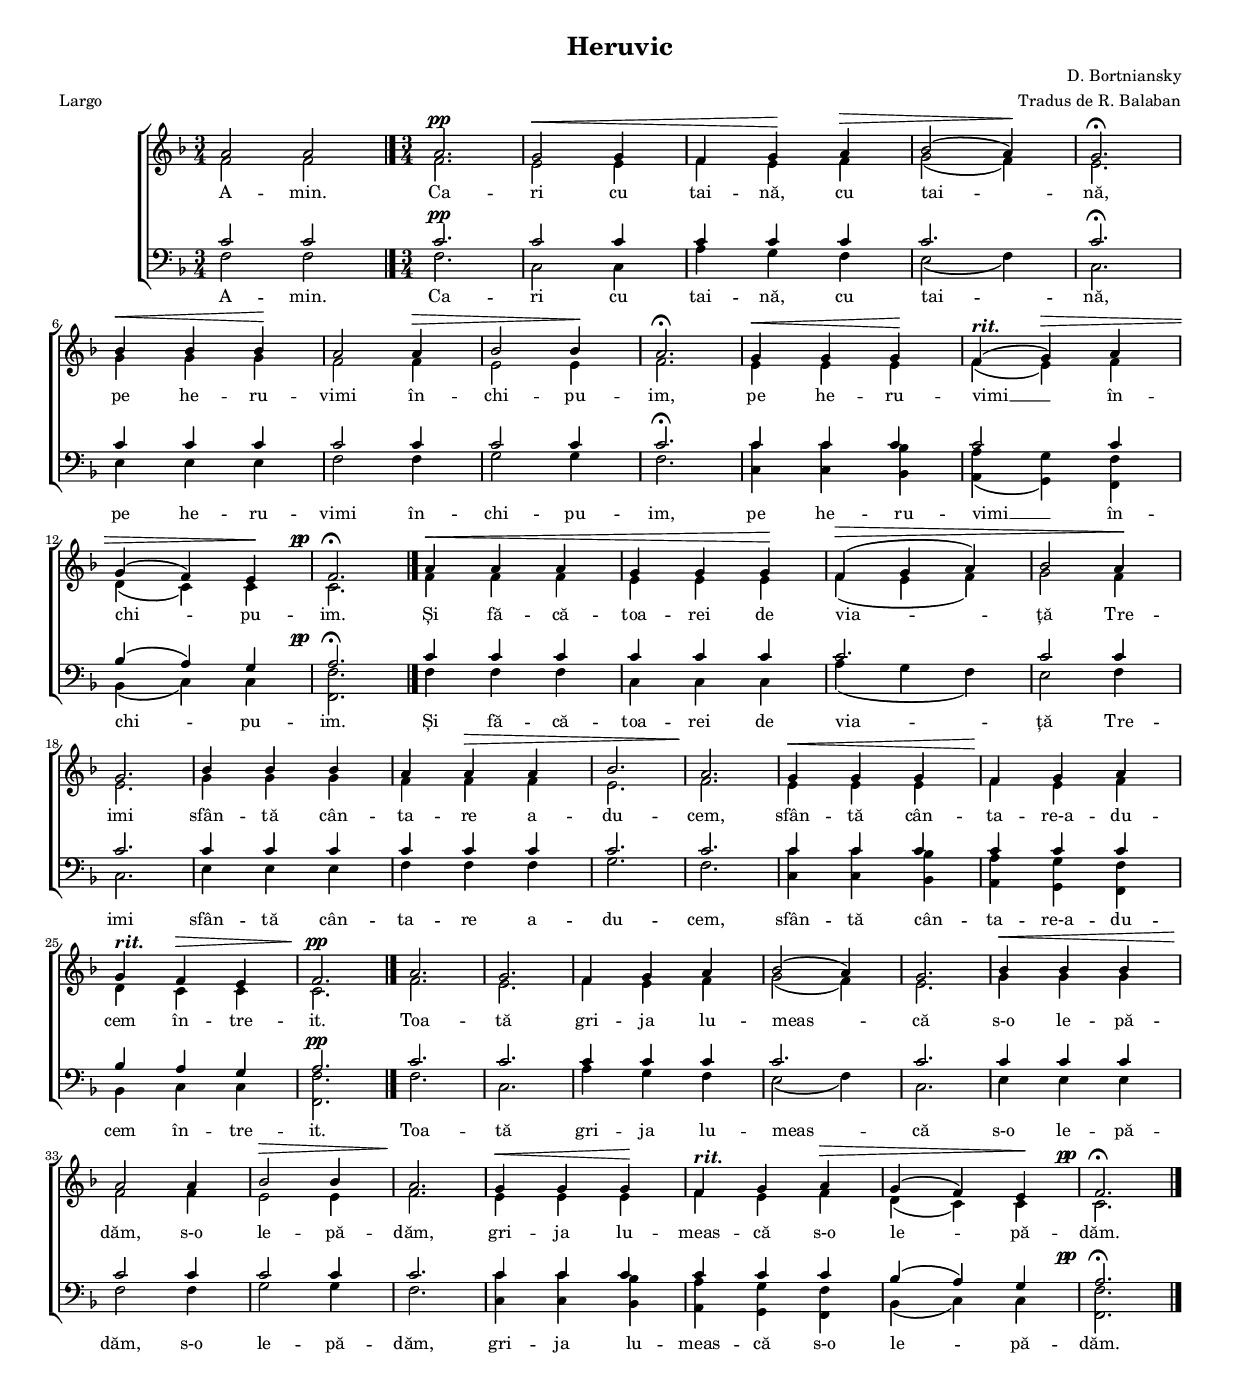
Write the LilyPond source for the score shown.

\version "2.19.80"
\include "defines.ly"
#(define myStaffSpacing 1.5)
\include "preamble.ly"

\header {
  title = "Heruvic"
  composer = "D. Bortniansky"
  arranger = "Tradus de R. Balaban"
  meter = "Largo"
}

ppAndFermataMarkup = \markup{
  \hspace #-5.0
  \musicglyph "p"
  \hspace #-1.0
  \musicglyph "p"
  \hspace #1.0
  \musicglyph "scripts.ufermata"
}

global = {
  \globalPreamble
  \key f \major
  \override Staff.TimeSignature.break-visibility = #begin-of-line-invisible
  \time 3/4
}

womenWords = \lyricmode {
  A -- min.
  Ca -- ri cu tai -- nă, cu tai -- nă,
  pe he -- ru -- vimi în -- chi -- pu -- im,
  pe he -- ru -- vimi __ în -- chi -- pu -- im.

  Și fă -- că -- toa -- rei de via -- ță Tre -- imi
  sfân -- tă cân -- ta -- re a -- du -- cem,
  sfân -- tă cân -- ta -- re-a -- du -- cem în -- tre -- it.

  Toa -- tă gri -- ja lu -- meas -- că
  s-o le -- pă -- dăm, s-o le -- pă -- dăm,
  gri -- ja lu -- meas -- că s-o le -- pă -- dăm.
}

menWords = \womenWords

sopMusic = \relative c' {
  % Amin
  \cadenzaOn
  a'2 a2 \bar "|."
  \cadenzaOff
  \time 3/4

  % Cari cu taină, cu taină
  a2.^\pp
  g2^\< g4
  f4 g4\! a4^\>
  bes2( a4)\!
  g2.^\fermata

  % Pe heruvimi închipuim,
  bes4^\< bes4 bes4\!
  a2 a4^\>
  bes2 bes4\!
  a2.^\fermata

  % Pe heruvimi închipuim.
  g4^\< g4 g4\!
  f4(^\ritMarkup g4)^\> a4
  g4( f4) e4\!
  f2.^\ppAndFermataMarkup \bar "|."

  % Și făcătoarei  de viață Treimi
  a4^\< a4 a4
  g4 g4 g4\!
  f4(^\> g4 a4)
  bes2 a4\!
  g2.

  % Sfântă cântare aducem,
  bes4 bes4 bes4
  a4 a4^\> a4
  bes2.
  a2.\!

  % Sfântă cântare+aducem întreit.
  g4^\< g4 g4
  f4\! g4 a4
  g4^\ritMarkup f4^\> e4
  f2.\!^\pp \bar "|."

  % Toată grija lumească
  a2.
  g2.
  f4 g4 a4
  bes2 (a4)
  g2.

  % S-o lepădăm, s-o lepădăm,
  bes4^\< bes4 bes
  a2\! a4
  bes2^\> bes4
  a2.\!

  % Grija lumească s-o lepădăm.
  g4^\< g4 g4\!
  f4^\ritMarkup g4 a4^\>
  g4( f4) e4\!
  f2.^\ppAndFermataMarkup \bar "|."
}

altoMusic = \relative c' {
  % Amin
  \cadenzaOn
  f2 f2
  \cadenzaOff
  \time 3/4

  % Cari cu taină, cu taină
  f2.
  e2 e4
  f4 e4 f4
  g2( f4)
  e2.

  % Pe heruvimi închipuim,
  g4 g4 g4
  f2 f4
  e2 e4
  f2.

  % Pe heruvimi închipuim.
  e4 e4 e4
  f4( e4) f4
  d4( c4) c4
  c2.

  % Și făcătoarei  de viață Treimi
  f4 f4 f4
  e4 e4 e4
  f4( e4 f4)
  g2 f4
  e2.

  % Sfântă cântare aducem,
  g4 g4 g4
  f4 f4 f4
  e2.
  f2.

  % Sfântă cântare+aducem întreit.
  e4 e4 e4
  f4 e4 f4
  d4 c4 c4
  c2.

  % Toată grija lumească
  f2.
  e2.
  f4 e4 f4
  g2( f4)
  e2.

  % S-o lepădăm, s-o lepădăm,
  g4 g4 g4
  f2 f4
  e2 e4
  f2.

  % Grija lumească s-o lepădăm.
  e4 e4 e4
  f4 e4 f4
  d4( c4) c4
  c2.
}

tenorMusic = \relative c' {
  % Amin
  \cadenzaOn
  c2 c2
  \cadenzaOff
  \time 3/4

  % Cari cu taină, cu taină
  c2.^\pp
  c2 c4
  c4 c4 c4
  c2.
  c2.^\fermata

  % Pe heruvimi închipuim,
  c4 c4 c4
  c2 c4
  c2 c4
  c2.^\fermata

  % Pe heruvimi închipuim.
  c4 c4 c4
  c2 c4
  bes4( a4) g4
  a2.^\ppAndFermataMarkup

  % Și făcătoarei  de viață Treimi
  c4 c4 c4
  c4 c4 c4
  c2.
  c2 c4
  c2.

  % Sfântă cântare aducem,
  c4 c4 c4
  c4 c4 c4
  c2.
  c2.

  % Sfântă cântare+aducem întreit.
  c4 c4 c4
  c4 c4 c4
  bes4 a4 g4
  a2.^\pp

  % Toată grija lumească
  c2.
  c2.
  c4 c4 c4
  c2.
  c2.

  % S-o lepădăm, s-o lepădăm,
  c4 c4 c4
  c2 c4
  c2 c4
  c2.

  % Grija lumească s-o lepădăm.
  c4 c4 c4
  c4 c4 c4
  bes4( a4) g4
  a2.^\ppAndFermataMarkup
}

bassMusic = \relative c' {
  % Amin
  \cadenzaOn
  f,2 f2
  \cadenzaOff
  \time 3/4

  % Cari cu taină, cu taină
  f2.
  c2 c4
  a'4 g4 f4
  e2( f4)
  c2.

  % Pe heruvimi închipuim,
  e4 e4 e4
  f2 f4
  g2 g4
  f2.

  % Pe heruvimi închipuim.
  <c' c,>4 <c c,>4 <bes bes,>4
  <a a,>4( <g g,>4) <f f,>4
  bes,4( c4) c4
  <f f,>2.

  % Și făcătoarei  de viață Treimi
  f4 f4 f4
  c4 c4 c4
  a'4( g4 f4)
  e2 f4
  c2.

  % Sfântă cântare aducem,
  e4 e4 e4
  f4 f4 f4
  g2.
  f2.

  % Sfântă cântare+aducem întreit.
  <c' c,>4 <c c,>4 <bes bes,>4
  <a a,>4 <g g,>4 <f f,>4
  bes,4 c4 c4
  <f f,>2.

  % Toată grija lumească
  f2.
  c2.
  a'4 g4 f4
  e2( f4)
  c2.

  % S-o lepădăm, s-o lepădăm,
  e4 e4 e4
  f2 f4
  g2 g4
  f2.

  % Grija lumească s-o lepădăm.
  <c' c,>4 <c c,>4 <bes bes,>4
  <a a,>4 <g g,>4 <f f,>4
  bes,4( c4) c4
  <f f,>2.
}

\include "two-staves.ly"
